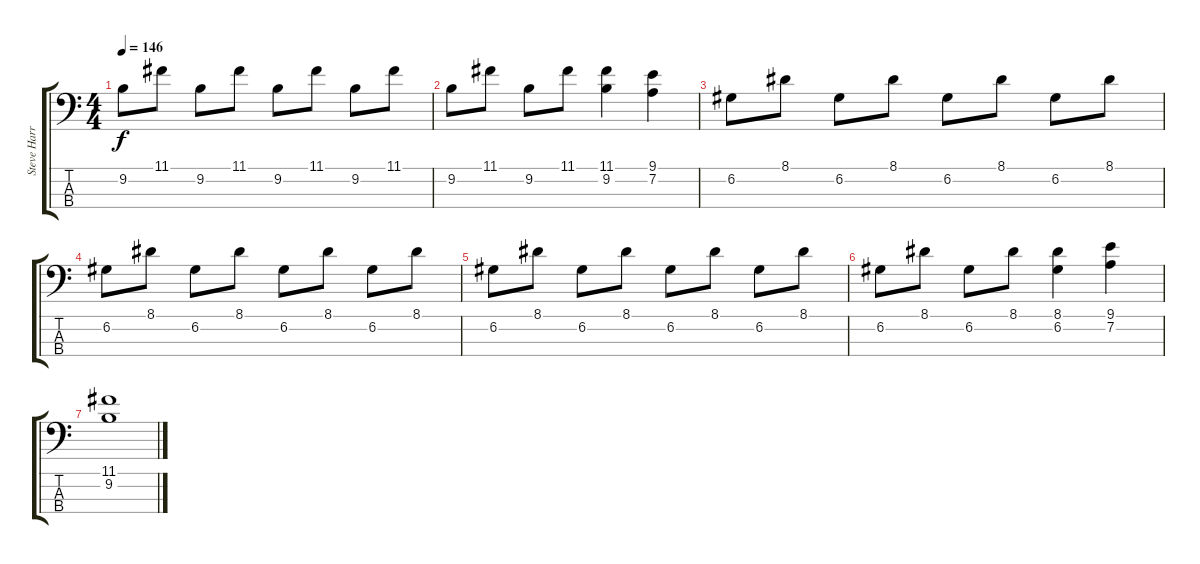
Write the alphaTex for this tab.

\track ("Steve Harris" "Steve Harr") {instrument electricbassfinger}
\staff {score tabs}
\tuning (G2 D2 A1 E1) {hide}
\ts (4 4)
\tempo 146
\clef f4
\ks c
9.2.8{dy f} 11.1.8 9.2.8 11.1.8 9.2.8 11.1.8 9.2.8 11.1.8 |
9.2.8 11.1.8 9.2.8 11.1.8 (11.1 9.2).4 (9.1 7.2).4 |
6.2.8 8.1.8 6.2.8 8.1.8 6.2.8 8.1.8 6.2.8 8.1.8 |
6.2.8 8.1.8 6.2.8 8.1.8 6.2.8 8.1.8 6.2.8 8.1.8 |
6.2.8 8.1.8 6.2.8 8.1.8 6.2.8 8.1.8 6.2.8 8.1.8 |
6.2.8 8.1.8 6.2.8 8.1.8 (8.1 6.2).4 (9.1 7.2).4 |
(11.1 9.2).1
